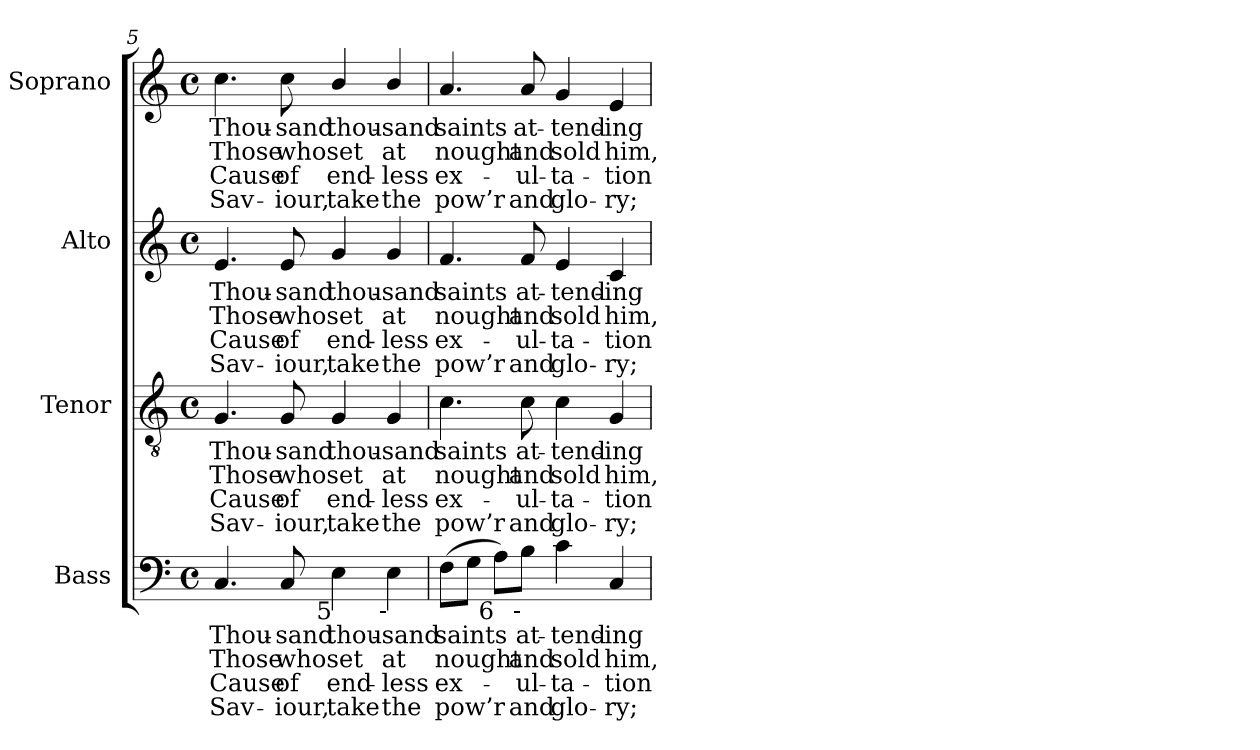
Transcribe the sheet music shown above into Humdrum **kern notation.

**kern	**text	**text	**text	**text	**kern	**text	**text	**text	**text	**kern	**text	**text	**text	**text	**kern	**text	**text	**text	**text
*part4	*part4	*part4	*part4	*part4	*part3	*part3	*part3	*part3	*part3	*part2	*part2	*part2	*part2	*part2	*part1	*part1	*part1	*part1	*part1
*staff4	*staff4	*staff4	*staff4	*staff4	*staff3	*staff3	*staff3	*staff3	*staff3	*staff2	*staff2	*staff2	*staff2	*staff2	*staff1	*staff1	*staff1	*staff1	*staff1
*I"Bass	*	*	*	*	*I"Tenor	*	*	*	*	*I"Alto	*	*	*	*	*I"Soprano	*	*	*	*
*I'B.	*	*	*	*	*I'T.	*	*	*	*	*I'A.	*	*	*	*	*I'S.	*	*	*	*
*clefF4	*	*	*	*	*clefGv2	*	*	*	*	*clefG2	*	*	*	*	*clefG2	*	*	*	*
*	*	*	*	*	*ITrd7c12	*	*	*	*	*	*	*	*	*	*	*	*	*	*
*k[]	*	*	*	*	*k[]	*	*	*	*	*k[]	*	*	*	*	*k[]	*	*	*	*
*C:	*	*	*	*	*C:	*	*	*	*	*C:	*	*	*	*	*C:	*	*	*	*
*M4/4	*	*	*	*	*M4/4	*	*	*	*	*M4/4	*	*	*	*	*M4/4	*	*	*	*
*met(c)	*	*	*	*	*met(c)	*	*	*	*	*met(c)	*	*	*	*	*met(c)	*	*	*	*
=5	=5	=5	=5	=5	=5	=5	=5	=5	=5	=5	=5	=5	=5	=5	=5	=5	=5	=5	=5
!	!LO:LY:b:color=#000000	!LO:LY:b:color=#000000	!LO:LY:b:color=#000000	!LO:LY:b:color=#000000	!	!	!	!	!	!	!	!	!	!	!	!	!	!	!
!	!	!	!	!	!	!LO:LY:b:color=#000000	!LO:LY:b:color=#000000	!LO:LY:b:color=#000000	!LO:LY:b:color=#000000	!	!	!	!	!	!	!	!	!	!
!	!	!	!	!	!	!	!	!	!	!	!LO:LY:b:color=#000000	!LO:LY:b:color=#000000	!LO:LY:b:color=#000000	!LO:LY:b:color=#000000	!	!	!	!	!
!	!	!	!	!	!	!	!	!	!	!	!	!	!	!	!	!LO:LY:b:color=#000000	!LO:LY:b:color=#000000	!LO:LY:b:color=#000000	!LO:LY:b:color=#000000
4.Ci/	Thou-	Those	Cause	Sav-	4.GGi/	Thou-	Those	Cause	Sav-	4.ei/	Thou-	Those	Cause	Sav-	4.cci\	Thou-	Those	Cause	Sav-
!	!LO:LY:b:color=#000000	!LO:LY:b:color=#000000	!LO:LY:b:color=#000000	!LO:LY:b:color=#000000	!	!	!	!	!	!	!	!	!	!	!	!	!	!	!
!	!	!	!	!	!	!LO:LY:b:color=#000000	!LO:LY:b:color=#000000	!LO:LY:b:color=#000000	!LO:LY:b:color=#000000	!	!	!	!	!	!	!	!	!	!
!	!	!	!	!	!	!	!	!	!	!	!LO:LY:b:color=#000000	!LO:LY:b:color=#000000	!LO:LY:b:color=#000000	!LO:LY:b:color=#000000	!	!	!	!	!
!	!	!	!	!	!	!	!	!	!	!	!	!	!	!	!	!LO:LY:b:color=#000000	!LO:LY:b:color=#000000	!LO:LY:b:color=#000000	!LO:LY:b:color=#000000
8Ci/	-sand	who	-of	iour,	8GGi/	-sand	who	-of	iour,	8ei/	-sand	who	-of	iour,	8cci\	-sand	who	-of	iour,
!	!LO:LY:b:color=#000000	!LO:LY:b:color=#000000	!LO:LY:b:color=#000000	!LO:LY:b:color=#000000	!	!	!	!	!	!	!	!	!	!	!	!	!	!	!
!	!	!	!	!	!	!LO:LY:b:color=#000000	!LO:LY:b:color=#000000	!LO:LY:b:color=#000000	!LO:LY:b:color=#000000	!	!	!	!	!	!	!	!	!	!
!	!	!	!	!	!	!	!	!	!	!	!LO:LY:b:color=#000000	!LO:LY:b:color=#000000	!LO:LY:b:color=#000000	!LO:LY:b:color=#000000	!	!	!	!	!
!LO:TX:b:rj:t=5	!	!	!	!	!	!	!	!	!	!	!	!	!	!	!	!	!	!	!
!	!	!	!	!	!	!	!	!	!	!	!	!	!	!	!	!LO:LY:b:color=#000000	!LO:LY:b:color=#000000	!LO:LY:b:color=#000000	!LO:LY:b:color=#000000
4Ei\	thou-	set	end-	-take	4GGi/	thou-	set	end-	-take	4gi/	thou-	set	end-	-take	4bi/	thou-	set	end-	-take
!	!LO:LY:b:color=#000000	!LO:LY:b:color=#000000	!LO:LY:b:color=#000000	!LO:LY:b:color=#000000	!	!	!	!	!	!	!	!	!	!	!	!	!	!	!
!	!	!	!	!	!	!LO:LY:b:color=#000000	!LO:LY:b:color=#000000	!LO:LY:b:color=#000000	!LO:LY:b:color=#000000	!	!	!	!	!	!	!	!	!	!
!	!	!	!	!	!	!	!	!	!	!	!LO:LY:b:color=#000000	!LO:LY:b:color=#000000	!LO:LY:b:color=#000000	!LO:LY:b:color=#000000	!	!	!	!	!
!LO:TX:b:rj:t=-	!	!	!	!	!	!	!	!	!	!	!	!	!	!	!	!	!	!	!
!	!	!	!	!	!	!	!	!	!	!	!	!	!	!	!	!LO:LY:b:color=#000000	!LO:LY:b:color=#000000	!LO:LY:b:color=#000000	!LO:LY:b:color=#000000
4Ei\	-sand	at	less	the	4GGi/	-sand	at	less	the	4gi/	-sand	at	less	the	4bi/	-sand	at	less	the
!!LO:LB:g=z
=6	=6	=6	=6	=6	=6	=6	=6	=6	=6	=6	=6	=6	=6	=6	=6	=6	=6	=6	=6
!	!LO:LY:b:color=#000000	!LO:LY:b:color=#000000	!LO:LY:b:color=#000000	!LO:LY:b:color=#000000	!	!	!	!	!	!	!	!	!	!	!	!	!	!	!
!	!	!	!	!	!	!LO:LY:b:color=#000000	!LO:LY:b:color=#000000	!LO:LY:b:color=#000000	!LO:LY:b:color=#000000	!	!	!	!	!	!	!	!	!	!
!	!	!	!	!	!	!	!	!	!	!	!LO:LY:b:color=#000000	!LO:LY:b:color=#000000	!LO:LY:b:color=#000000	!LO:LY:b:color=#000000	!	!	!	!	!
!	!	!	!	!	!	!	!	!	!	!	!	!	!	!	!	!LO:LY:b:color=#000000	!LO:LY:b:color=#000000	!LO:LY:b:color=#000000	!LO:LY:b:color=#000000
(8Fi\L	saints	nought	ex-	-pow’r	4.Ci\	saints	nought	ex-	-pow’r	4.fi/	saints	nought	ex-	-pow’r	4.ai/	saints	nought	ex-	-pow’r
8Gi\J	.	.	.	.	.	.	.	.	.	.	.	.	.	.	.	.	.	.	.
!LO:TX:b:rj:t=6	!	!	!	!	!	!	!	!	!	!	!	!	!	!	!	!	!	!	!
8Ai\L)	.	.	.	.	.	.	.	.	.	.	.	.	.	.	.	.	.	.	.
!	!LO:LY:b:color=#000000	!LO:LY:b:color=#000000	!LO:LY:b:color=#000000	!LO:LY:b:color=#000000	!	!	!	!	!	!	!	!	!	!	!	!	!	!	!
!	!	!	!	!	!	!LO:LY:b:color=#000000	!LO:LY:b:color=#000000	!LO:LY:b:color=#000000	!LO:LY:b:color=#000000	!	!	!	!	!	!	!	!	!	!
!	!	!	!	!	!	!	!	!	!	!	!LO:LY:b:color=#000000	!LO:LY:b:color=#000000	!LO:LY:b:color=#000000	!LO:LY:b:color=#000000	!	!	!	!	!
!LO:TX:b:rj:t=-	!	!	!	!	!	!	!	!	!	!	!	!	!	!	!	!	!	!	!
!	!	!	!	!	!	!	!	!	!	!	!	!	!	!	!	!LO:LY:b:color=#000000	!LO:LY:b:color=#000000	!LO:LY:b:color=#000000	!LO:LY:b:color=#000000
8Bi\J	at-	and	ul-	-and	8Ci\	at-	and	ul-	-and	8fi/	at-	and	ul-	-and	8ai/	at-	and	ul-	-and
!	!LO:LY:b:color=#000000	!LO:LY:b:color=#000000	!LO:LY:b:color=#000000	!LO:LY:b:color=#000000	!	!	!	!	!	!	!	!	!	!	!	!	!	!	!
!	!	!	!	!	!	!LO:LY:b:color=#000000	!LO:LY:b:color=#000000	!LO:LY:b:color=#000000	!LO:LY:b:color=#000000	!	!	!	!	!	!	!	!	!	!
!	!	!	!	!	!	!	!	!	!	!	!LO:LY:b:color=#000000	!LO:LY:b:color=#000000	!LO:LY:b:color=#000000	!LO:LY:b:color=#000000	!	!	!	!	!
!	!	!	!	!	!	!	!	!	!	!	!	!	!	!	!	!LO:LY:b:color=#000000	!LO:LY:b:color=#000000	!LO:LY:b:color=#000000	!LO:LY:b:color=#000000
4ci\	-tend-	sold	ta-	-glo-	4Ci\	-tend-	sold	ta-	-glo-	4ei/	-tend-	sold	ta-	-glo-	4gi/	-tend-	sold	ta-	-glo-
!	!LO:LY:b:color=#000000	!LO:LY:b:color=#000000	!LO:LY:b:color=#000000	!LO:LY:b:color=#000000	!	!	!	!	!	!	!	!	!	!	!	!	!	!	!
!	!	!	!	!	!	!LO:LY:b:color=#000000	!LO:LY:b:color=#000000	!LO:LY:b:color=#000000	!LO:LY:b:color=#000000	!	!	!	!	!	!	!	!	!	!
!	!	!	!	!	!	!	!	!	!	!	!LO:LY:b:color=#000000	!LO:LY:b:color=#000000	!LO:LY:b:color=#000000	!LO:LY:b:color=#000000	!	!	!	!	!
!	!	!	!	!	!	!	!	!	!	!	!	!	!	!	!	!LO:LY:b:color=#000000	!LO:LY:b:color=#000000	!LO:LY:b:color=#000000	!LO:LY:b:color=#000000
4Ci/	-ing	him,	-tion	ry;	4GGi/	-ing	him,	-tion	ry;	4ci/	-ing	him,	-tion	ry;	4ei/	-ing	him,	-tion	ry;
=	=	=	=	=	=	=	=	=	=	=	=	=	=	=	=	=	=	=	=
*-	*-	*-	*-	*-	*-	*-	*-	*-	*-	*-	*-	*-	*-	*-	*-	*-	*-	*-	*-
